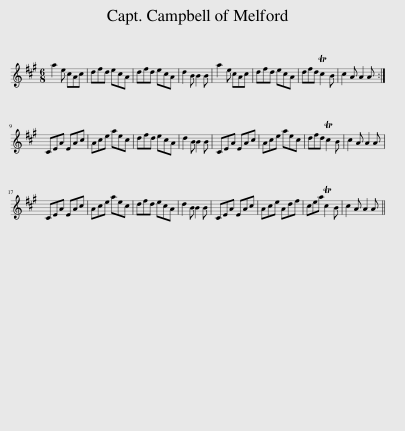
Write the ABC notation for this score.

X:1
L:1/8
M:6/8
I:linebreak $
K:A
V:1 treble
V:1
 a2 e cAc | dfd ecA | dfd ecA | d2 B B2 B | a2 e cAc | %5
 dfd ecA | dfd Tc2 B | c2 A A2 A :|$ CEA EAc | Ace aec | %10
 dfd ecA | d2 B B2 B | CEA EAc | Ace aec | dfd Tc2 B | %15
 c2 A A2 A |$ CEA EAc | Ace aec | dfd ecA | d2 B B2 B | %20
 CEA EAc | Ace Adf | cea Tc2 B | c2 A A2 A || %24
